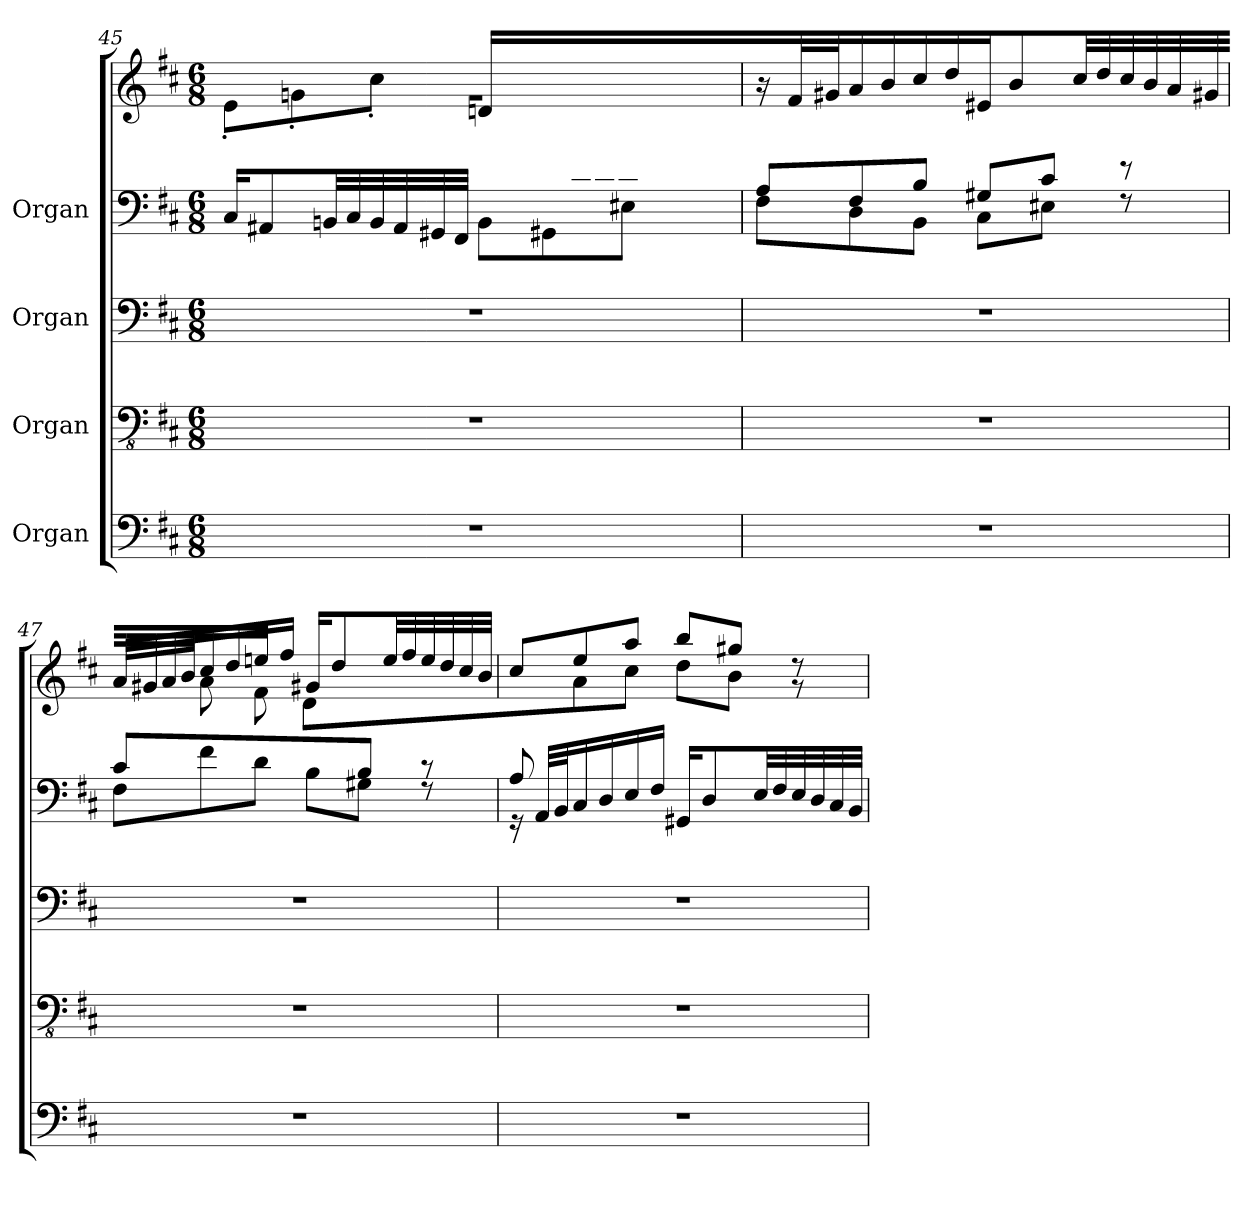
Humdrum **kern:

**kern	**kern	**kern	**kern	**kern
*part4	*part3	*part2	*part1	*part1
*staff5	*staff4	*staff3	*staff2	*staff1
*I"Organ	*I"Organ	*I"Organ	*I"Organ	*
!!LO:LB:g=z
*clefF4	*clefFv4	*clefF4	*clefF4	*clefG2
*k[f#c#]	*k[f#c#]	*k[f#c#]	*k[f#c#]	*k[f#c#]
*M6/8	*M6/8	*M6/8	*M6/8	*M6/8
=45	=45	=45	=45	=45
*	*	*	*^	*^
2.r	2.r	2.r	4..ryy	16C#/KL	2.rg	8e'\L
.	.	.	.	8AA#X/	.	.
.	.	.	.	.	.	8gn'\
.	.	.	.	32BBn/LL	.	.
.	.	.	.	32C#/	.	.
.	.	.	.	32BB/	.	8cc#'\J
.	.	.	.	32AA#/	.	.
.	.	.	.	32GG#X/	.	.
.	.	.	.	32FF#/JJJ	.	.
.	.	.	.	8BB\L	.	16dn/KL
.	.	.	8B/	.	.	4ryy
.	.	.	.	8GG#X\	.	.
.	.	.	32c#/LL	.	.	.
.	.	.	32d/	.	.	.
.	.	.	32c#/	8E#X\J	.	.
.	.	.	32B/	.	.	.
.	.	.	32An/	.	.	16ryy
.	.	.	32G#X/JJJ	.	.	.
*	*	*	*	*	*v	*v
=46	=46	=46	=46	=46	=46
2.r	2.r	2.r	8A/L	8F#\L	16r
.	.	.	.	.	32f#/LLL
.	.	.	.	.	32g#X/J
.	.	.	8F#/	8D\	16a/
.	.	.	.	.	16b/
.	.	.	8B/J	8BB\J	16cc#/
.	.	.	.	.	16dd/JJ
.	.	.	8G#X/L	8C#\L	16e#X/KL
.	.	.	.	.	8b/
.	.	.	8c#/J	8E#X\J	.
.	.	.	.	.	32cc#/LL
.	.	.	.	.	32dd/
.	.	.	8r	8rF	32cc#/
.	.	.	.	.	32b/
.	.	.	.	.	32a/
.	.	.	.	.	32g#X/JJJ
=47	=47	=47	=47	=47	=47
*	*	*	*	*	*^
2.r	2.r	2.r	8c#/L	8F#\L	32a/LLL	8ryy
.	.	.	.	.	32g#X/	.
.	.	.	.	.	32a/	.
.	.	.	.	.	32b/J	.
.	.	.	4.ryy	8f#\	16cc#/	8a\
.	.	.	.	.	16dd/	.
.	.	.	.	8d\J	16een/	8f#\J
.	.	.	.	.	16ff#/JJ	.
.	.	.	.	8B\L	16g#X/KL	8d\L
.	.	.	.	.	8dd/	.
.	.	.	8B/J	8G#X\J	.	4ryy
.	.	.	.	.	32ee/LL	.
.	.	.	.	.	32ff#/	.
.	.	.	8r	8rF	32ee/	.
.	.	.	.	.	32dd/	.
.	.	.	.	.	32cc#/	.
.	.	.	.	.	32b/JJJ	.
=48	=48	=48	=48	=48	=48	=48
2.r	2.r	2.r	8A/L	16r	8cc#/L	8ryy
.	.	.	.	32AA/LLL	.	.
.	.	.	.	32BB/J	.	.
.	.	.	2ryy	16C#/	8ee/	8a\
.	.	.	.	16D/	.	.
.	.	.	.	16E/	8aa/J	8cc#\J
.	.	.	.	16F#/JJ	.	.
.	.	.	.	16GG#X/KL	8bb/L	8dd\L
.	.	.	.	8D/	.	.
.	.	.	.	.	8gg#X/J	8b\J
.	.	.	.	32E/LL	.	.
.	.	.	.	32F#/	.	.
.	.	.	8ryy	32E/	8rg	8rdd
.	.	.	.	32D/	.	.
.	.	.	.	32C#/	.	.
.	.	.	.	32BB/JJJ	.	.
*	*	*	*v	*v	*	*
*	*	*	*	*v	*v
=	=	=	=	=
*-	*-	*-	*-	*-
